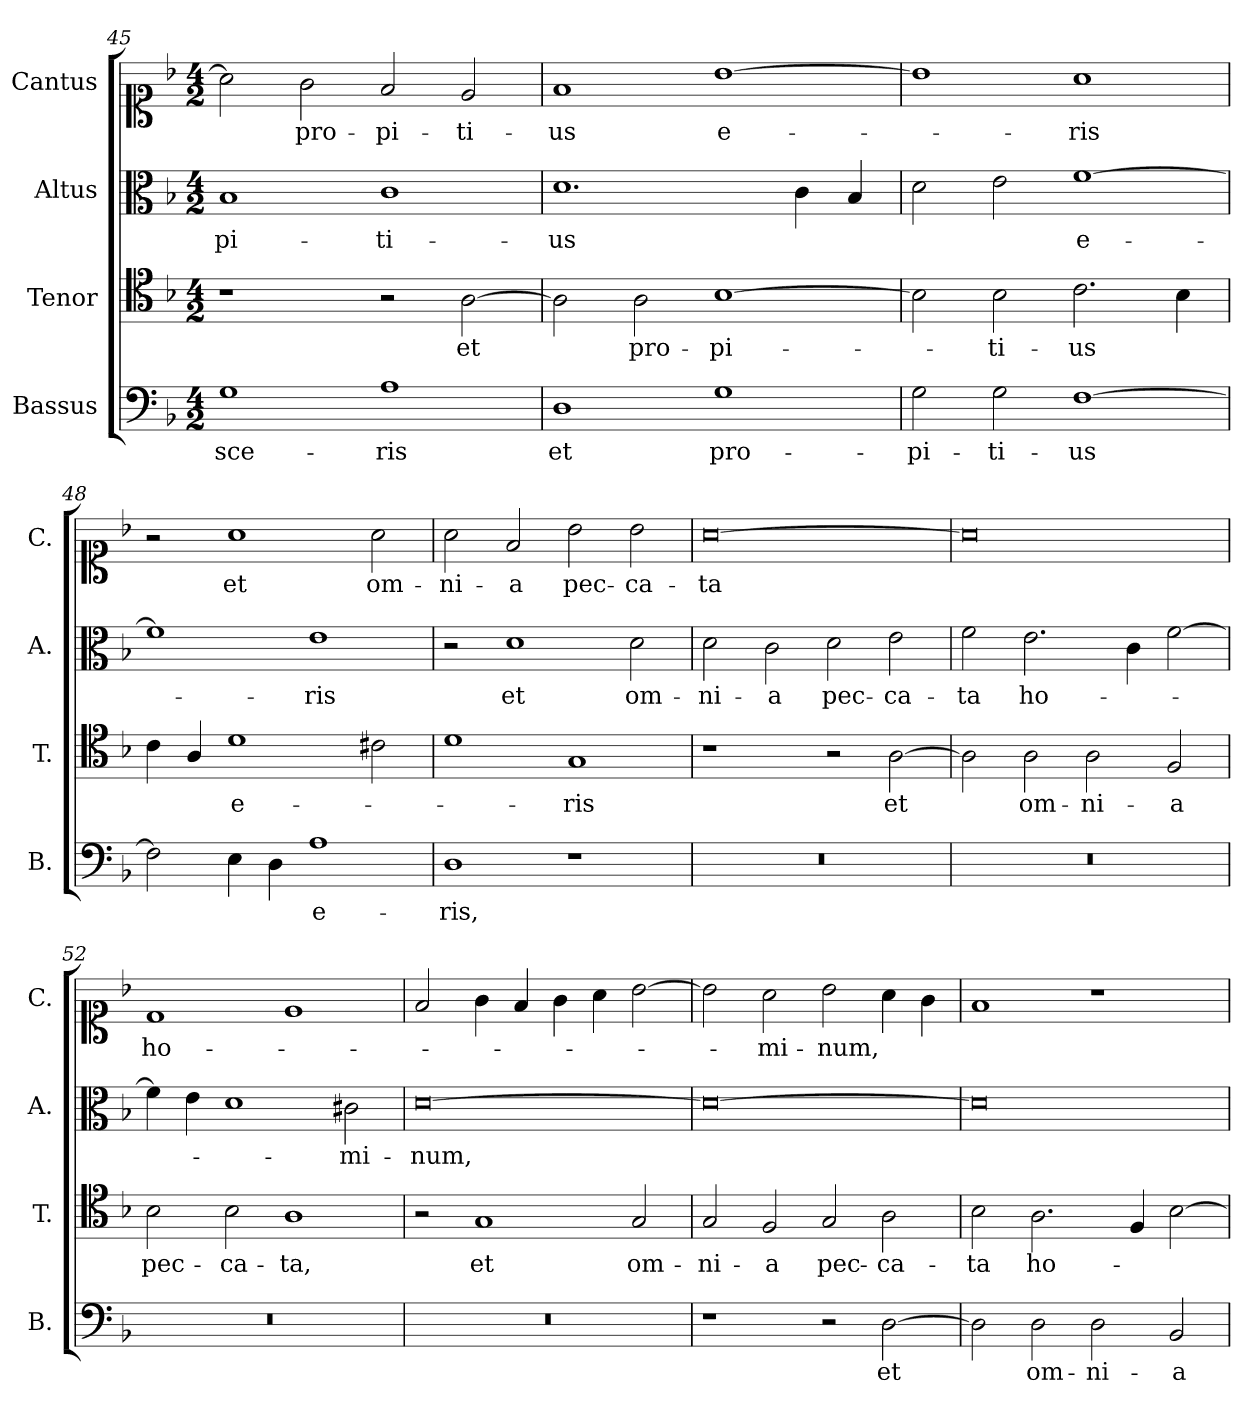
**kern	**text	**kern	**text	**kern	**text	**kern	**text
*part4	*part4	*part3	*part3	*part2	*part2	*part1	*part1
*staff4	*staff4	*staff3	*staff3	*staff2	*staff2	*staff1	*staff1
*I"Bassus	*	*I"Tenor	*	*I"Altus	*	*I"Cantus	*
*I'B.	*	*I'T.	*	*I'A.	*	*I'C.	*
*clefF4	*	*clefC4	*	*clefC3	*	*clefC1	*
*k[b-]	*	*k[b-]	*	*k[b-]	*	*k[b-]	*
*M4/2	*	*M4/2	*	*M4/2	*	*M4/2	*
=45	=45	=45	=45	=45	=45	=45	=45
1G	-sce-	1r	.	1B-	-pi-	2a\]	.
.	.	.	.	.	.	2g\	pro-
1A	-ris	2r	.	1c	-ti-	2f/	-pi-
.	.	[2A\	et	.	.	2e/	-ti-
=46	=46	=46	=46	=46	=46	=46	=46
1D	et	2A\]	.	1.d	-us	1f	-us
.	.	2A\	pro-	.	.	.	.
1G	pro-	[1B-	-pi-	.	.	[1b-	e-
.	.	.	.	4c\	.	.	.
.	.	.	.	4B-/	.	.	.
=47	=47	=47	=47	=47	=47	=47	=47
2G\	-pi-	2B-\]	.	2d\	.	1b-]	.
2G\	-ti-	2B-\	-ti-	2e\	.	.	.
[1F	-us	2.c\	-us	[1f	e-	1a	-ris
.	.	4B-\	.	.	.	.	.
!!LO:PB:g=z
=48	=48	=48	=48	=48	=48	=48	=48
2F\]	.	4c\	.	1f]	.	2r	.
.	.	4A/	.	.	.	.	.
4E\	.	1d	e-	.	.	1a	et
4D\	.	.	.	.	.	.	.
1A	e-	.	.	1e	-ris	.	.
.	.	2c#X\	.	.	.	2a\	om-
=49	=49	=49	=49	=49	=49	=49	=49
1D	-ris,	1d	.	2r	.	2a\	-ni-
.	.	.	.	1d	et	2f/	-a
1r	.	1G	-ris	.	.	2b-\	pec-
.	.	.	.	2d\	om-	2b-\	-ca-
=50	=50	=50	=50	=50	=50	=50	=50
0r	.	1r	.	2d\	-ni-	[0a	-ta
.	.	.	.	2c\	-a	.	.
.	.	2r	.	2d\	pec-	.	.
.	.	[2A\	et	2e\	-ca-	.	.
=51	=51	=51	=51	=51	=51	=51	=51
0r	.	2A\]	.	2f\	-ta	0a]	.
.	.	2A\	om-	2.e\	ho-	.	.
.	.	2A\	-ni-	.	.	.	.
.	.	.	.	4c\	.	.	.
.	.	2F/	-a	[2f\	.	.	.
=52	=52	=52	=52	=52	=52	=52	=52
0r	.	2B-\	pec-	4f\]	.	1d	ho-
.	.	.	.	4e\	.	.	.
.	.	2B-\	-ca-	1d	.	.	.
.	.	1A	-ta,	.	.	1e	.
.	.	.	.	2c#X\	-mi-	.	.
=53	=53	=53	=53	=53	=53	=53	=53
0r	.	2r	.	[0d	-num,	2f/	.
.	.	1G	et	.	.	4g\	.
.	.	.	.	.	.	4f/	.
.	.	.	.	.	.	4g\	.
.	.	.	.	.	.	4a\	.
.	.	2G/	om-	.	.	[2b-\	.
!!LO:LB:g=z
=54	=54	=54	=54	=54	=54	=54	=54
1r	.	2G/	-ni-	0d_	.	2b-\]	.
.	.	2F/	-a	.	.	2a\	-mi-
2r	.	2G/	pec-	.	.	2b-\	-num,
[2D\	et	2A\	-ca-	.	.	4a\	.
.	.	.	.	.	.	4g\	.
=55	=55	=55	=55	=55	=55	=55	=55
2D\]	.	2B-\	-ta	0d]	.	1f	.
2D\	om-	2.A\	ho-	.	.	.	.
2D\	-ni-	.	.	.	.	1r	.
.	.	4F/	.	.	.	.	.
2BB-/	-a	[2B-\	.	.	.	.	.
=	=	=	=	=	=	=	=
*-	*-	*-	*-	*-	*-	*-	*-
